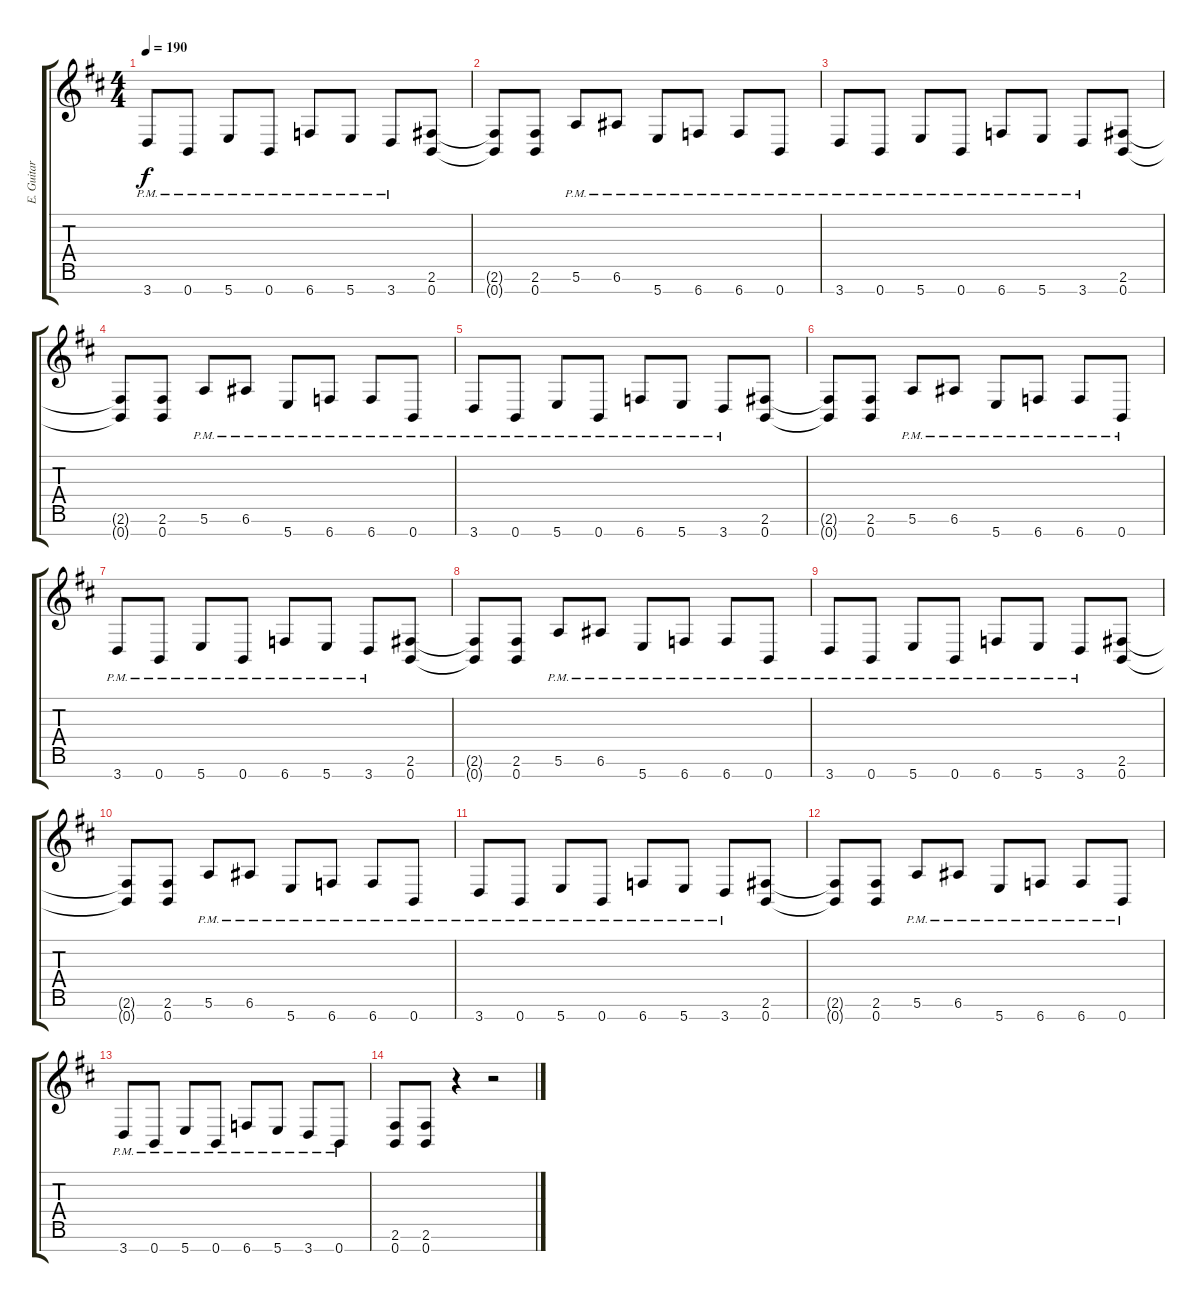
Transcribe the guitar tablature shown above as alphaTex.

\track ("E. Guitar I" "E. Guitar ") {instrument overdrivenguitar}
\staff {score tabs}
\tuning (E4 B3 G3 D3 A2 E2 B1) {hide}
\ts (4 4)
\tempo 190
\clef g2
\ks d
3.7{pm}.8{dy f} 0.7{pm}.8 5.7{pm}.8 0.7{pm}.8 6.7{pm}.8 5.7{pm}.8 3.7{pm}.8 (2.6 0.7).8 |
(2.6{t} 0.7{t}).8 (2.6 0.7).8 5.6{pm}.8 6.6{pm}.8 5.7{pm}.8 6.7{pm}.8 6.7{pm}.8 0.7{pm}.8 |
3.7{pm}.8 0.7{pm}.8 5.7{pm}.8 0.7{pm}.8 6.7{pm}.8 5.7{pm}.8 3.7{pm}.8 (2.6 0.7).8 |
(2.6{t} 0.7{t}).8 (2.6 0.7).8 5.6{pm}.8 6.6{pm}.8 5.7{pm}.8 6.7{pm}.8 6.7{pm}.8 0.7{pm}.8 |
3.7{pm}.8 0.7{pm}.8 5.7{pm}.8 0.7{pm}.8 6.7{pm}.8 5.7{pm}.8 3.7{pm}.8 (2.6 0.7).8 |
(2.6{t} 0.7{t}).8 (2.6 0.7).8 5.6{pm}.8 6.6{pm}.8 5.7{pm}.8 6.7{pm}.8 6.7{pm}.8 0.7{pm}.8 |
3.7{pm}.8 0.7{pm}.8 5.7{pm}.8 0.7{pm}.8 6.7{pm}.8 5.7{pm}.8 3.7{pm}.8 (2.6 0.7).8 |
(2.6{t} 0.7{t}).8 (2.6 0.7).8 5.6{pm}.8 6.6{pm}.8 5.7{pm}.8 6.7{pm}.8 6.7{pm}.8 0.7{pm}.8 |
3.7{pm}.8 0.7{pm}.8 5.7{pm}.8 0.7{pm}.8 6.7{pm}.8 5.7{pm}.8 3.7{pm}.8 (2.6 0.7).8 |
(2.6{t} 0.7{t}).8 (2.6 0.7).8 5.6{pm}.8 6.6{pm}.8 5.7{pm}.8 6.7{pm}.8 6.7{pm}.8 0.7{pm}.8 |
3.7{pm}.8 0.7{pm}.8 5.7{pm}.8 0.7{pm}.8 6.7{pm}.8 5.7{pm}.8 3.7{pm}.8 (2.6 0.7).8 |
(2.6{t} 0.7{t}).8 (2.6 0.7).8 5.6{pm}.8 6.6{pm}.8 5.7{pm}.8 6.7{pm}.8 6.7{pm}.8 0.7{pm}.8 |
3.7{pm}.8 0.7{pm}.8 5.7{pm}.8 0.7{pm}.8 6.7{pm}.8 5.7{pm}.8 3.7{pm}.8 0.7{pm}.8 |
(2.6 0.7).8 (2.6 0.7).8 r.4 r.2
